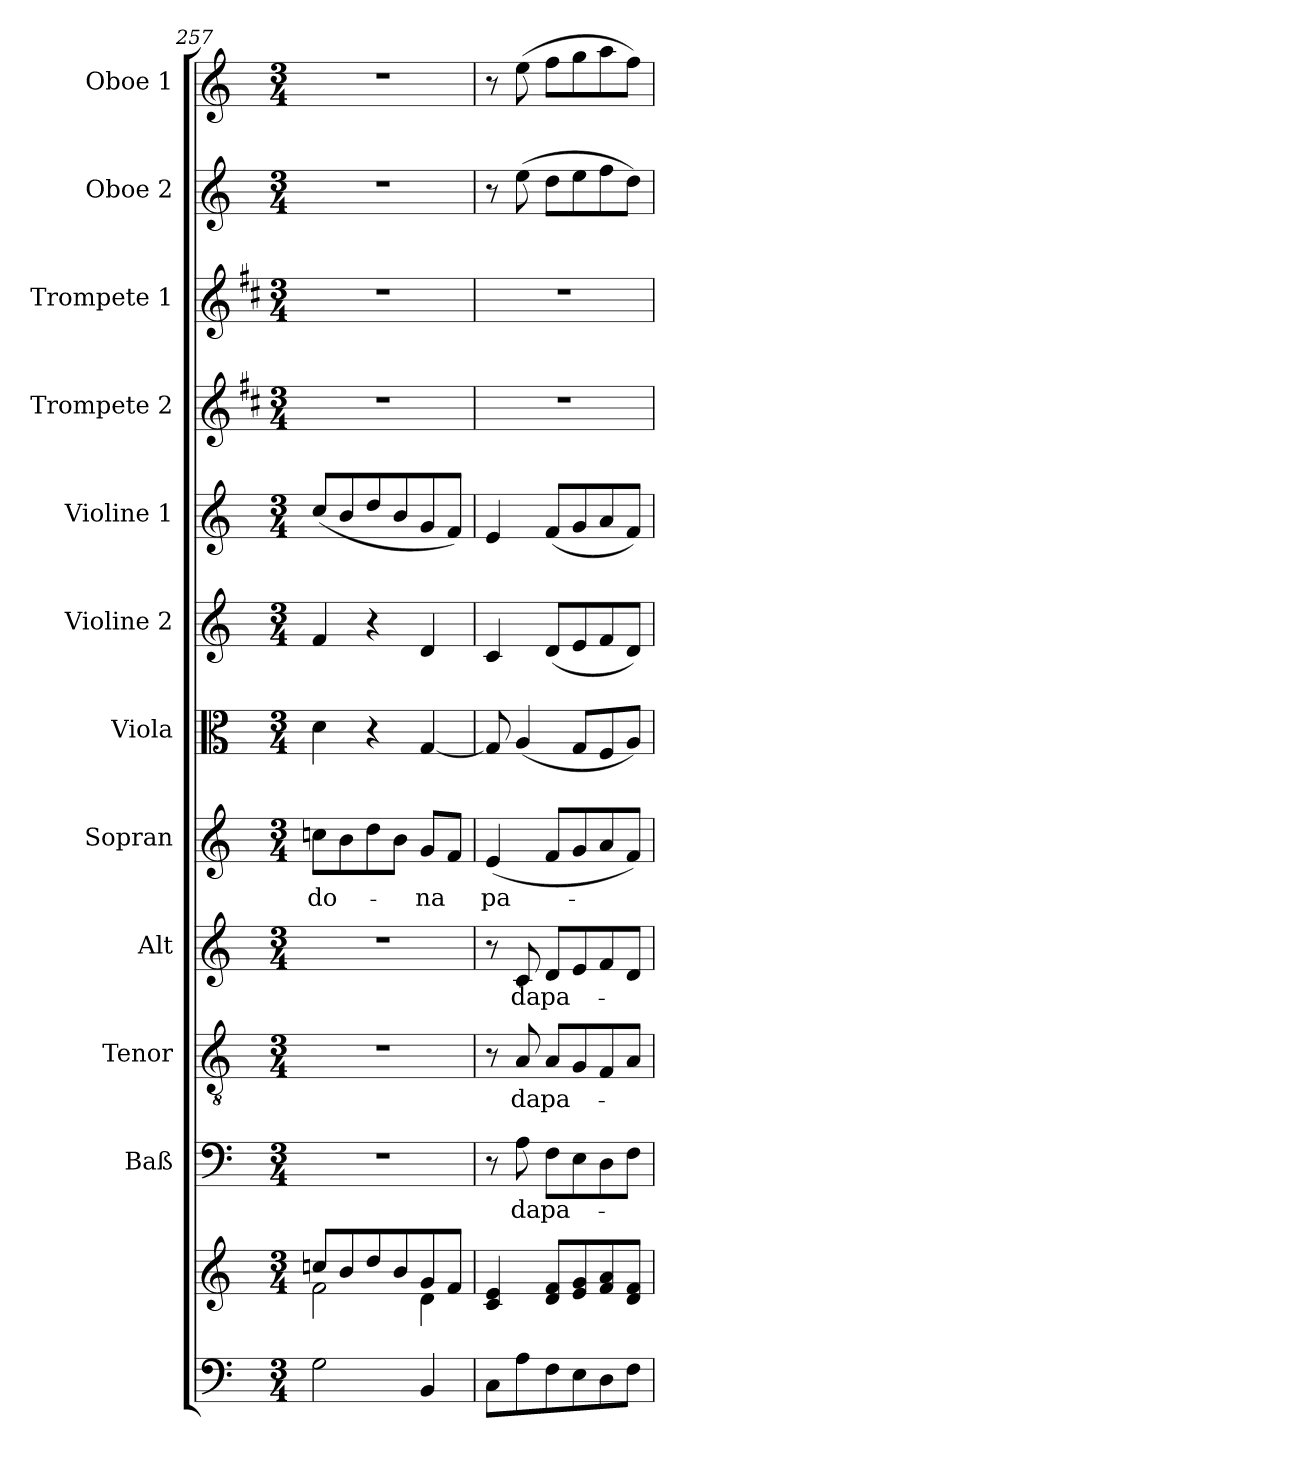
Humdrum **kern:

**kern	**kern	**kern	**text	**kern	**text	**kern	**text	**kern	**text	**kern	**kern	**kern	**kern	**kern	**kern	**kern
*part12	*part12	*part11	*part11	*part10	*part10	*part9	*part9	*part8	*part8	*part7	*part6	*part5	*part4	*part3	*part2	*part1
*staff13	*staff12	*staff11	*staff11	*staff10	*staff10	*staff9	*staff9	*staff8	*staff8	*staff7	*staff6	*staff5	*staff4	*staff3	*staff2	*staff1
*	*	*I"Baß	*	*I"Tenor	*	*I"Alt	*	*I"Sopran	*	*I"Viola	*I"Violine 2	*I"Violine 1	*I"Trompete 2	*I"Trompete 1	*I"Oboe 2	*I"Oboe 1
*	*	*I'Baß	*	*I'Ten	*	*I'Alt	*	*I'Sop	*	*I'Vla.	*I'Vln. 2	*I'Vln. 1	*I'Trp. 2	*I'Trp. 1	*I'Ob. 2	*I'Ob. 1
*clefF4	*clefG2	*clefF4	*	*clefGv2	*	*clefG2	*	*clefG2	*	*clefC3	*clefG2	*clefG2	*clefG2	*clefG2	*clefG2	*clefG2
*	*	*	*	*	*	*	*	*	*	*	*	*	*ITrd1c2	*ITrd1c2	*	*
*k[]	*k[]	*k[]	*	*k[]	*	*k[]	*	*k[]	*	*k[]	*k[]	*k[]	*k[]	*k[]	*k[]	*k[]
*C:	*C:	*C:	*	*C:	*	*C:	*	*C:	*	*C:	*C:	*C:	*C:	*C:	*C:	*C:
*M3/4	*M3/4	*M3/4	*	*M3/4	*	*M3/4	*	*M3/4	*	*M3/4	*M3/4	*M3/4	*M3/4	*M3/4	*M3/4	*M3/4
=257	=257	=257	=257	=257	=257	=257	=257	=257	=257	=257	=257	=257	=257	=257	=257	=257
*	*^	*	*	*	*	*	*	*	*	*	*	*	*	*	*	*
!	!	!	!	!	!	!	!	!	!	!LO:LY:b	!	!	!	!	!	!	!
2G\	8ccn/L	2f\	2.r	.	2.r	.	2.r	.	8ccn\L	do-	4d\	4f/	(<8cc/L	2.r	2.r	2.r	2.r
.	8b/	.	.	.	.	.	.	.	8b\	.	.	.	8b/	.	.	.	.
.	8dd/	.	.	.	.	.	.	.	8dd\	.	4r	4r	8dd/	.	.	.	.
.	8b/	.	.	.	.	.	.	.	8b\J	.	.	.	8b/	.	.	.	.
!	!	!	!	!	!	!	!	!	!	!LO:LY:b	!	!	!	!	!	!	!
4BB/	8g/	4d\	.	.	.	.	.	.	8g/L	-na	[4G/	4d/	8g/	.	.	.	.
.	8f/J	.	.	.	.	.	.	.	8f/J	.	.	.	8f/J)	.	.	.	.
*	*v	*v	*	*	*	*	*	*	*	*	*	*	*	*	*	*	*
=258	=258	=258	=258	=258	=258	=258	=258	=258	=258	=258	=258	=258	=258	=258	=258	=258
!	!	!	!	!	!	!	!	!	!LO:LY:b	!	!	!	!	!	!	!
8C\L	4c/ 4e/	8r	.	8r	.	8r	.	(<4e/	pa-	8G/]	4c/	4e/	2.r	2.r	8r	8r
!	!	!	!LO:LY:b	!	!LO:LY:b	!	!LO:LY:b	!	!	!	!	!	!	!	!	!
8A\	.	8A\	da	8A/	da	8c/	da	.	.	(<4A/	.	.	.	.	(>8ee\	(>8ee\
!	!	!	!LO:LY:b	!	!LO:LY:b	!	!LO:LY:b	!	!	!	!	!	!	!	!	!
8F\	8d/ 8f/L	8F\L	pa-	8A/L	pa-	8d/L	pa-	8f/L	.	.	(<8d/L	(<8f/L	.	.	8dd\L	8ff\L
8E\	8e/ 8g/	8E\	.	8G/	.	8e/	.	8g/	.	8G/L	8e/	8g/	.	.	8ee\	8gg\
8D\	8f/ 8a/	8D\	.	8F/	.	8f/	.	8a/	.	8F/	8f/	8a/	.	.	8ff\	8aa\
8F\J	8d/ 8f/J	8F\J	.	8A/J	.	8d/J	.	8f/J)	.	8A/J)	8d/J)	8f/J)	.	.	8dd\J)	8ff\J)
=	=	=	=	=	=	=	=	=	=	=	=	=	=	=	=	=
*-	*-	*-	*-	*-	*-	*-	*-	*-	*-	*-	*-	*-	*-	*-	*-	*-
